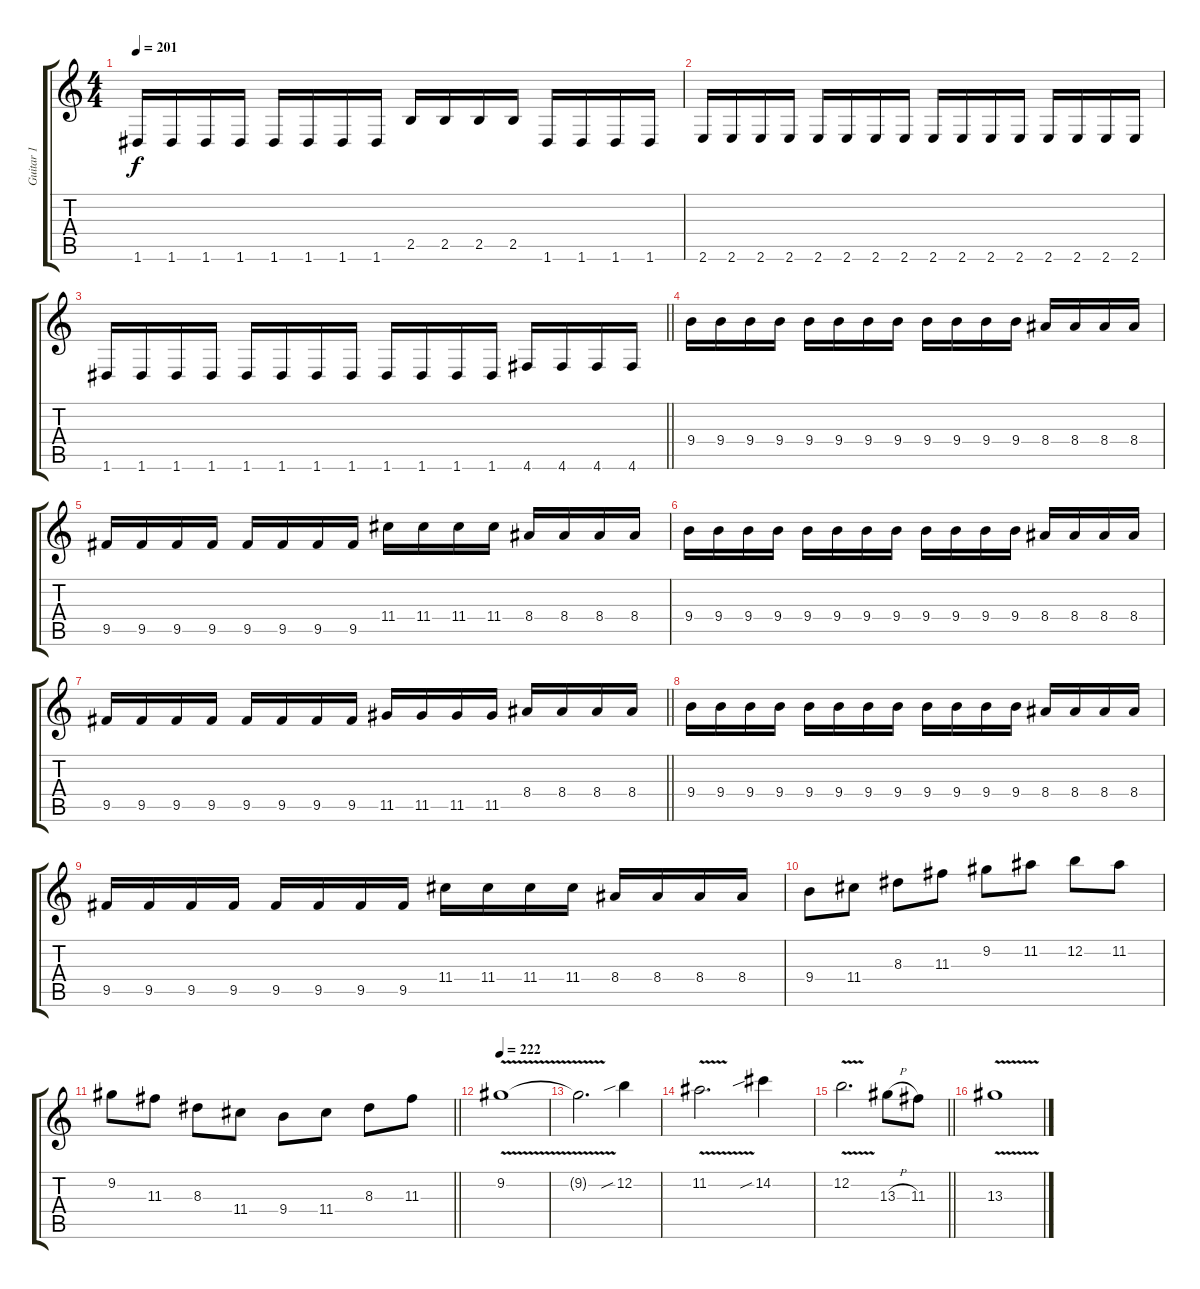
\track ("Guitar 1" "Guitar 1") {instrument distortionguitar}
\staff {score tabs}
\tuning (E4 B3 G3 D3 A2 D2) {hide}
\ts (4 4)
\tempo 201
\clef g2
\ks c
1.6.16{dy f} 1.6.16 1.6.16 1.6.16 1.6.16 1.6.16 1.6.16 1.6.16 2.5.16 2.5.16 2.5.16 2.5.16 1.6.16 1.6.16 1.6.16 1.6.16 |
2.6.16 2.6.16 2.6.16 2.6.16 2.6.16 2.6.16 2.6.16 2.6.16 2.6.16 2.6.16 2.6.16 2.6.16 2.6.16 2.6.16 2.6.16 2.6.16 |
\barLineRight lightlight
1.6.16 1.6.16 1.6.16 1.6.16 1.6.16 1.6.16 1.6.16 1.6.16 1.6.16 1.6.16 1.6.16 1.6.16 4.6.16 4.6.16 4.6.16 4.6.16 |
9.4.16 9.4.16 9.4.16 9.4.16 9.4.16 9.4.16 9.4.16 9.4.16 9.4.16 9.4.16 9.4.16 9.4.16 8.4.16 8.4.16 8.4.16 8.4.16 |
9.5.16 9.5.16 9.5.16 9.5.16 9.5.16 9.5.16 9.5.16 9.5.16 11.4.16 11.4.16 11.4.16 11.4.16 8.4.16 8.4.16 8.4.16 8.4.16 |
9.4.16 9.4.16 9.4.16 9.4.16 9.4.16 9.4.16 9.4.16 9.4.16 9.4.16 9.4.16 9.4.16 9.4.16 8.4.16 8.4.16 8.4.16 8.4.16 |
\barLineRight lightlight
9.5.16 9.5.16 9.5.16 9.5.16 9.5.16 9.5.16 9.5.16 9.5.16 11.5.16 11.5.16 11.5.16 11.5.16 8.4.16 8.4.16 8.4.16 8.4.16 |
9.4.16 9.4.16 9.4.16 9.4.16 9.4.16 9.4.16 9.4.16 9.4.16 9.4.16 9.4.16 9.4.16 9.4.16 8.4.16 8.4.16 8.4.16 8.4.16 |
9.5.16 9.5.16 9.5.16 9.5.16 9.5.16 9.5.16 9.5.16 9.5.16 11.4.16 11.4.16 11.4.16 11.4.16 8.4.16 8.4.16 8.4.16 8.4.16 |
9.4.8 11.4.8 8.3.8 11.3.8 9.2.8 11.2.8 12.2.8 11.2.8 |
\barLineRight lightlight
9.2.8 11.3.8 8.3.8 11.4.8 9.4.8 11.4.8 8.3.8 11.3.8 |
\section ("" "")
\tempo 222
9.2{v}.1 |
9.2{t}.2{d} 12.2{sib}.4 |
11.2{v}.2{d} 14.2{sib}.4 |
\barLineRight lightlight
12.2{v}.2{d} 13.3{h}.8 11.3.8 |
13.3{v}.1
